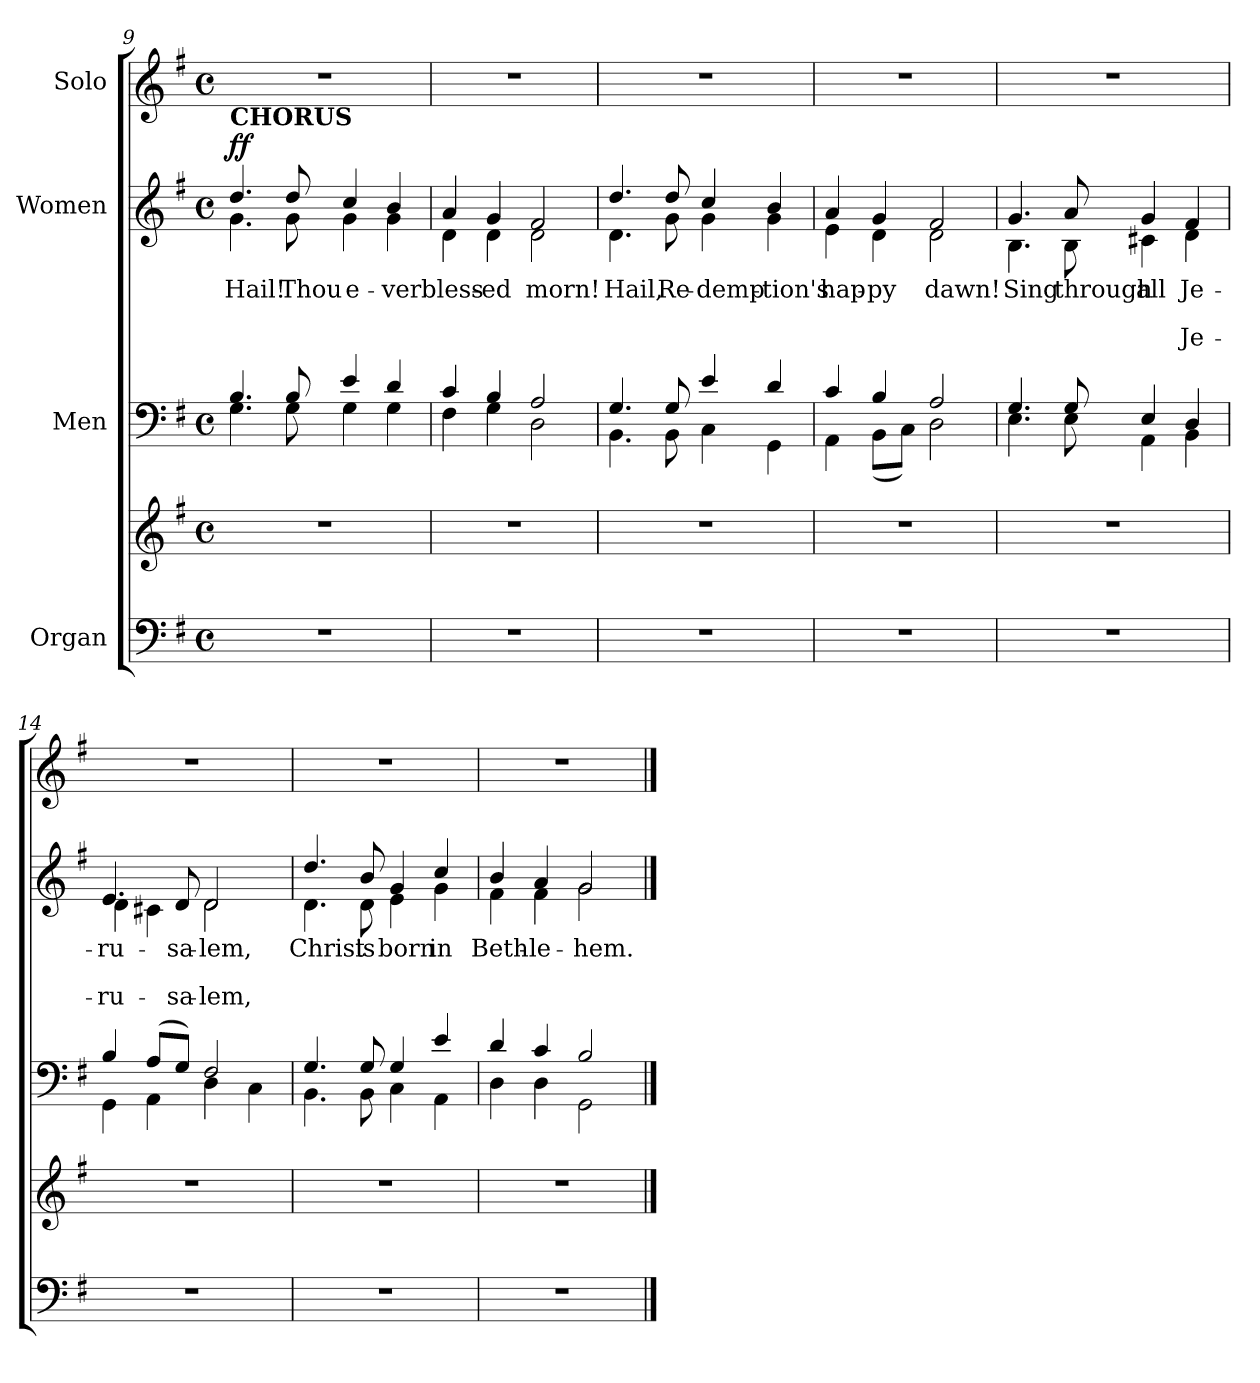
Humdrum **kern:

**kern	**kern	**kern	**kern	**text	**text	**text	**dynam	**kern
*part4	*part4	*part3	*part2	*part2	*part2	*part2	*part2	*part1
*staff5	*staff4	*staff3	*staff2	*staff2	*staff2	*staff2	*staff2	*staff1
*I"Organ	*	*I"Men	*I"Women	*	*	*	*	*I"Solo
!!LO:LB:g=z
*clefF4	*clefG2	*clefF4	*clefG2	*	*	*	*	*clefG2
*k[f#]	*k[f#]	*k[f#]	*k[f#]	*	*	*	*	*k[f#]
*G:	*G:	*G:	*G:	*	*	*	*	*G:
*M4/4	*M4/4	*M4/4	*M4/4	*	*	*	*	*M4/4
*met(c)	*met(c)	*met(c)	*met(c)	*	*	*	*	*met(c)
=9	=9	=9	=9	=9	=9	=9	=9	=9
*	*	*^	*^	*	*	*	*	*
!	!	!	!	!LO:TX:a:B:t=CHORUS	!	!	!	!	!	!
!	!	!	!	!	!	!	!	!	!LO:DY:b	!
1r	1r	4.B/	4.G\	4.dd/	4.g\	Hail!	.	.	ff	1r
.	.	8B/	8G\	8dd/	8g\	Thou	.	.	.	.
.	.	4e/	4G\	4cc/	4g\	e-	.	.	.	.
.	.	4d/	4G\	4b/	4g\	-ver	.	.	.	.
=10	=10	=10	=10	=10	=10	=10	=10	=10	=10	=10
1r	1r	4c/	4F#\	4a/	4d\	bless-	.	.	.	1r
.	.	4B/	4G\	4g/	4d\	-ed	.	.	.	.
.	.	2A/	2D\	2f#/	2d\	morn!	.	.	.	.
=11	=11	=11	=11	=11	=11	=11	=11	=11	=11	=11
1r	1r	4.G/	4.BB\	4.dd/	4.d\	Hail,	.	.	.	1r
.	.	8G/	8BB\	8dd/	8g\	Re-	.	.	.	.
.	.	4e/	4C\	4cc/	4g\	-demp-	.	.	.	.
.	.	4d/	4GG\	4b/	4g\	-tion's	.	.	.	.
=12	=12	=12	=12	=12	=12	=12	=12	=12	=12	=12
1r	1r	4c/	4AA\	4a/	4e\	hap-	.	.	.	1r
.	.	4B/	(8BB\L	4g/	4d\	-py	.	.	.	.
.	.	.	8C\J)	.	.	.	.	.	.	.
.	.	2A/	2D\	2f#/	2d\	dawn!	.	.	.	.
!!LO:LB:g=z
=13	=13	=13	=13	=13	=13	=13	=13	=13	=13	=13
1r	1r	4.G/	4.E\	4.g/	4.B\	Sing	.	.	.	1r
.	.	8G/	8E\	8a/	8B\	through	.	.	.	.
.	.	4E/	4AA\	4g/	4c#X\	all	.	.	.	.
.	.	4D/	4BB\	4f#/	4d\	Je-	.	Je-	.	.
=14	=14	=14	=14	=14	=14	=14	=14	=14	=14	=14
1r	1r	4B/	4GG\	4.e/	4d\	-ru-	.	-ru-	.	1r
.	.	(8A/L	4AA\	.	4c#X\	.	.	.	.	.
.	.	8G/J)	.	8d/	.	-sa-	.	-sa-	.	.
.	.	2F#/	4D\	2d/	2d\	-lem,	.	-lem,	.	.
.	.	.	4C\	.	.	.	.	.	.	.
=15	=15	=15	=15	=15	=15	=15	=15	=15	=15	=15
1r	1r	4.G/	4.BB\	4.dd/	4.d\	Christ	.	.	.	1r
.	.	8G/	8BB\	8b/	8d\	is	.	.	.	.
.	.	4G/	4C\	4g/	4e\	born	.	.	.	.
.	.	4e/	4AA\	4cc/	4g\	in	.	.	.	.
=16	=16	=16	=16	=16	=16	=16	=16	=16	=16	=16
1r	1r	4d/	4D\	4b/	4f#\	Beth-	.	.	.	1r
.	.	4c/	4D\	4a/	4f#\	-le-	.	.	.	.
.	.	2B/	2GG\	2g/	2g\	-hem.	.	.	.	.
*	*	*v	*v	*	*	*	*	*	*	*
*	*	*	*v	*v	*	*	*	*	*
==	==	==	==	==	==	==	==	==
*-	*-	*-	*-	*-	*-	*-	*-	*-
